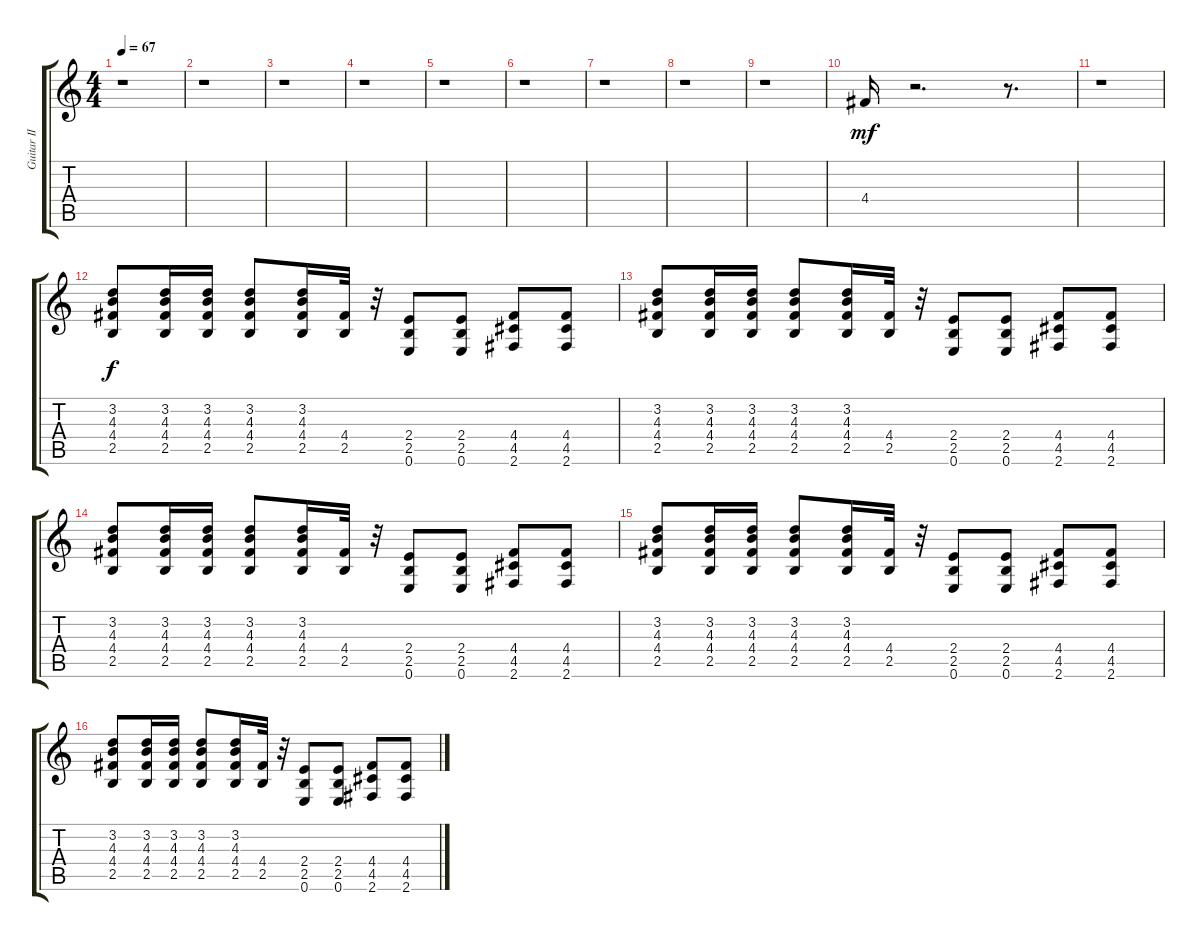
\track ("Guitar II" "Guitar II") {instrument overdrivenguitar}
\staff {score tabs}
\tuning (E4 B3 G3 D3 A2 E2) {hide}
\ts (4 4)
\tempo 67
\clef g2
\ks c
r.1{dy f} |
r.1 |
r.1 |
r.1 |
r.1 |
r.1 |
r.1 |
r.1 |
r.1 |
4.4.16{dy mf} r.2{d} r.8{d} |
r.1 |
(3.2 4.3 4.4 2.5).8{dy f} (3.2 4.3 4.4 2.5).16 (3.2 4.3 4.4 2.5).16 (3.2 4.3 4.4 2.5).8 (3.2 4.3 4.4 2.5).16 (4.4 2.5).32 r.32 (2.4 2.5 0.6).8 (2.4 2.5 0.6).8 (4.4 4.5 2.6).8 (4.4 4.5 2.6).8 |
(3.2 4.3 4.4 2.5).8 (3.2 4.3 4.4 2.5).16 (3.2 4.3 4.4 2.5).16 (3.2 4.3 4.4 2.5).8 (3.2 4.3 4.4 2.5).16 (4.4 2.5).32 r.32 (2.4 2.5 0.6).8 (2.4 2.5 0.6).8 (4.4 4.5 2.6).8 (4.4 4.5 2.6).8 |
(3.2 4.3 4.4 2.5).8 (3.2 4.3 4.4 2.5).16 (3.2 4.3 4.4 2.5).16 (3.2 4.3 4.4 2.5).8 (3.2 4.3 4.4 2.5).16 (4.4 2.5).32 r.32 (2.4 2.5 0.6).8 (2.4 2.5 0.6).8 (4.4 4.5 2.6).8 (4.4 4.5 2.6).8 |
(3.2 4.3 4.4 2.5).8 (3.2 4.3 4.4 2.5).16 (3.2 4.3 4.4 2.5).16 (3.2 4.3 4.4 2.5).8 (3.2 4.3 4.4 2.5).16 (4.4 2.5).32 r.32 (2.4 2.5 0.6).8 (2.4 2.5 0.6).8 (4.4 4.5 2.6).8 (4.4 4.5 2.6).8 |
(3.2 4.3 4.4 2.5).8 (3.2 4.3 4.4 2.5).16 (3.2 4.3 4.4 2.5).16 (3.2 4.3 4.4 2.5).8 (3.2 4.3 4.4 2.5).16 (4.4 2.5).32 r.32 (2.4 2.5 0.6).8 (2.4 2.5 0.6).8 (4.4 4.5 2.6).8 (4.4 4.5 2.6).8
